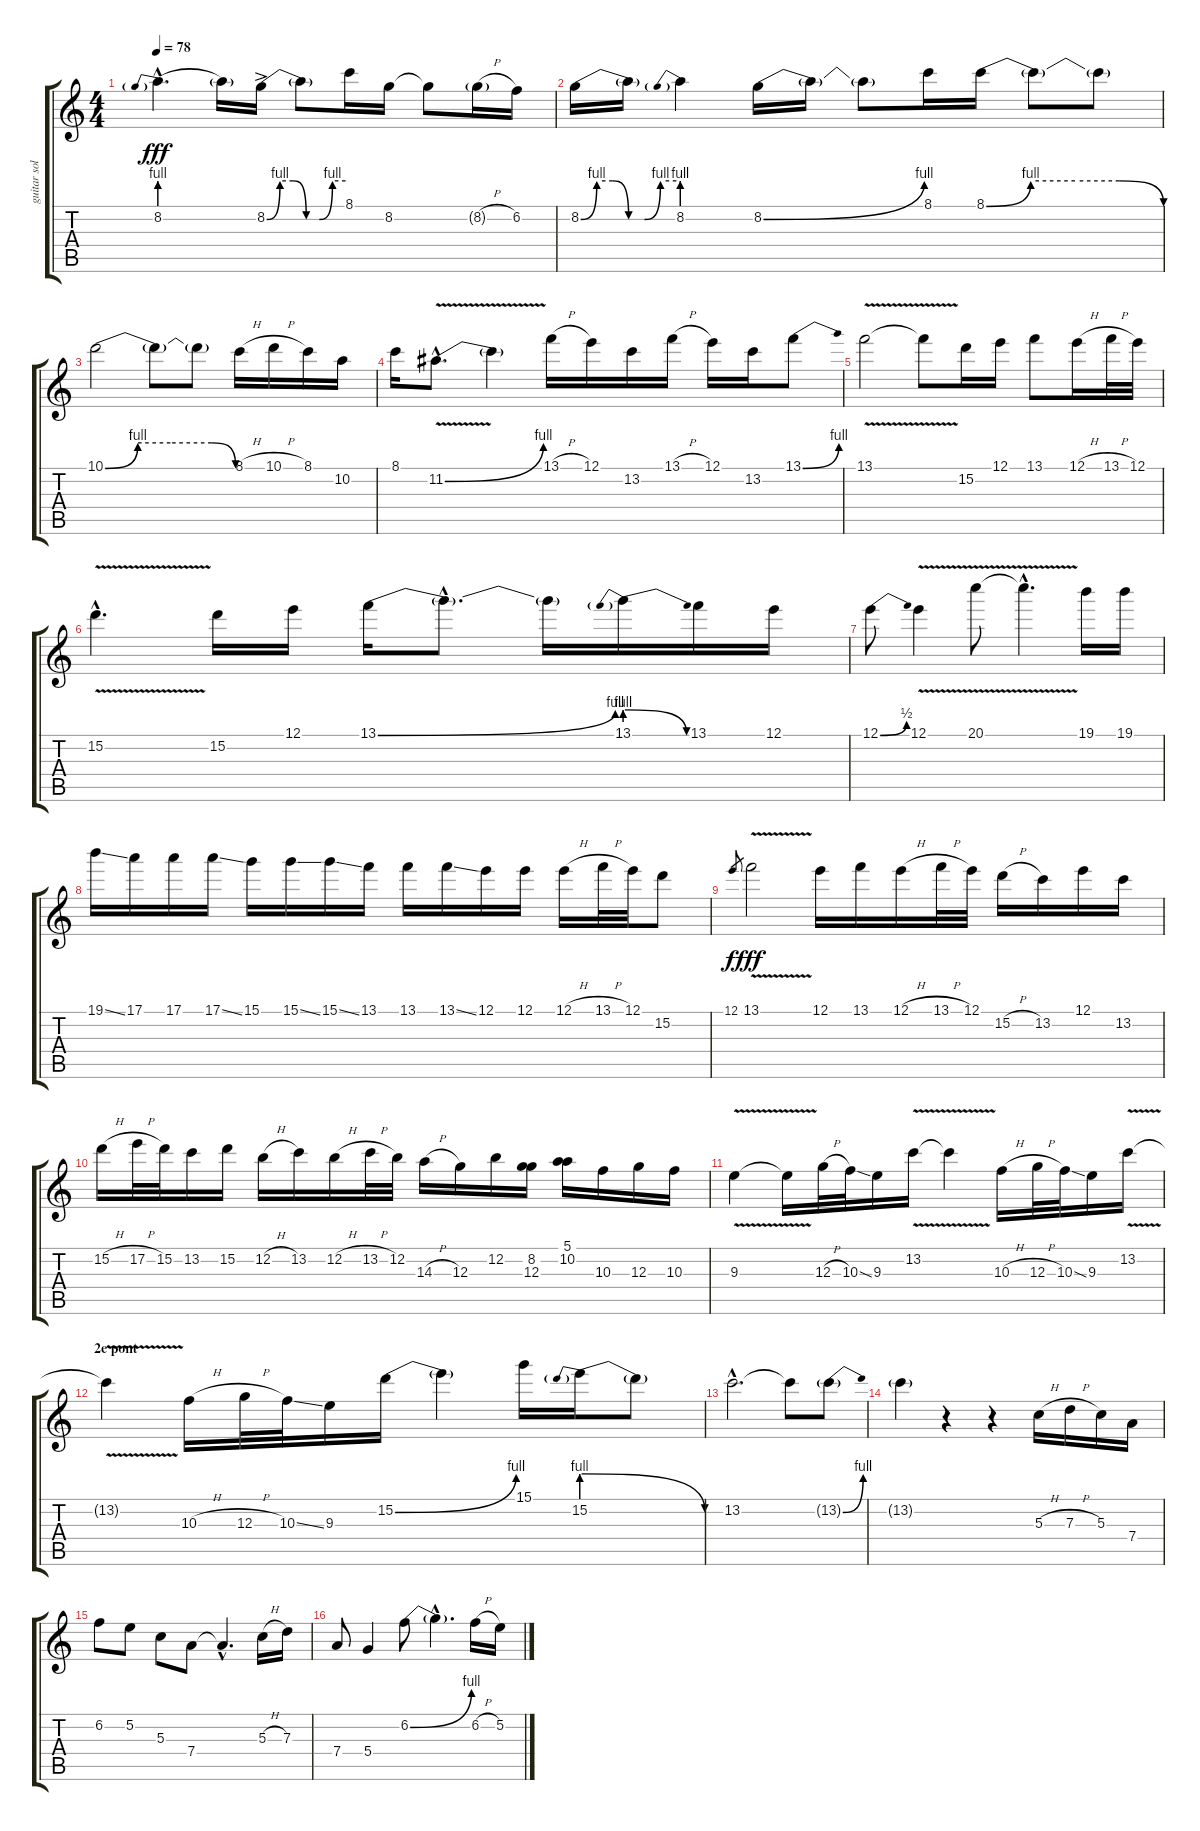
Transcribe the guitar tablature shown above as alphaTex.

\track ("guitar solo" "guitar sol") {instrument distortionguitar}
\staff {score tabs}
\tuning (E4 B3 G3 D3 A2 E2) {hide}
\ts (4 4)
\tempo 78
\clef g2
\ks c
8.2{be (prebend 0 4 60 4) hac}.4{d dy fff} 8.2{t}.16 8.2{be (custom 0 0 10 4 20 4 30 0 40 0 50 4 60 4) ac}.16 8.2{t}.8 8.1.16 8.2.16 8.2{t}.8 8.2{h g}.16 6.2.16 |
8.2{be (custom 0 0 10 4 20 4 30 0 40 0 50 4 60 4)}.16 8.2{t}.16 8.2{be (prebend 0 4 60 4)}.4 8.2{be (bend 0 0 60 4)}.16 8.2{t}.16 8.2{t}.8 8.1.16 8.1{be (custom 0 0 15 4 30 4 45 4 60 0)}.16 8.1{t}.8 8.1{t}.8 |
10.1{be (custom 0 0 15 4 30 4 49 4 60 0)}.2 10.1{t}.8 10.1{t}.8 8.1{h}.16 10.1{h}.16 8.1.16 10.2.16 |
8.1.16 11.2{be (bend 0 0 60 4) v hac}.8{d} 11.2{t}.4 13.1{h}.16 12.1.16 13.2.16 13.1{h}.16 12.1.16 13.2.16 13.1{be (bend 0 0 60 4)}.8 |
13.1{v}.2 13.1{t}.8 15.2.16 12.1.16 13.1.8 12.1{h}.16 13.1{h}.32 12.1.32 |
15.2{v hac}.4{d} 15.2.16 12.1.16 13.1{be (bend 0 0 60 4)}.16 13.1{hac t}.8{d} 13.1{t}.16 13.1{be (prebendrelease 0 4 60 0)}.16 13.1.16 12.1.16 |
12.1{be (bend 0 0 60 2)}.8 12.1{v}.4 20.1{v}.8 20.1{hac t}.4{d} 19.1.16 19.1.16 |
19.1{ss}.16 17.1.16 17.1.16 17.1{ss}.16 15.1.16 15.1{ss}.16 15.1{ss}.16 13.1.16 13.1.16 13.1{ss}.16 12.1.16 12.1.16 12.1{h}.16 13.1{h}.32 12.1.32 15.2.8 |
12.1.8{gr dy f} 13.1{v}.2{dy fff} 12.1.16 13.1.16 12.1{h}.16 13.1{h}.32 12.1.32 15.2{h}.16 13.2.16 12.1.16 13.2.16 |
15.2{h}.16 17.2{h}.32 15.2.32 13.2.16 15.2.16 12.2{h}.16 13.2.16 12.2{h}.16 13.2{h}.32 12.2.32 14.3{h}.16 12.3.16 12.2.16 (8.2 12.3).16 (5.1 10.2).16 10.3.16 12.3.16 10.3.16 |
9.3{v}.4 9.3{t}.16 12.3{h}.32 10.3{ss}.32 9.3.16 13.2{v}.16 13.2{t}.4 10.3{h}.16 12.3{h}.32 10.3{ss}.32 9.3.16 13.2{v}.16 |
\section ("" "2e pont")
13.2{t}.4 10.3{h}.16 12.3{h}.32 10.3{ss}.32 9.3.16 15.2{be (bend 0 0 60 4)}.16 15.2{t}.4 15.1.16 15.2{be (prebendrelease 0 4 60 0)}.16 15.2{t}.8 |
13.2{hac}.2{d} 13.2{t}.8 13.2{be (bend 0 0 60 4) g}.8 |
13.2{g}.4 r.4 r.4 5.3{h}.16 7.3{h}.16 5.3.16 7.4.16 |
6.2.8 5.2.8 5.3.8 7.4.8 7.4{hac t}.4{d} 5.3{h}.16 7.3.16 |
7.4.8 5.4.4 6.2{be (bend 0 0 60 4)}.8 6.2{hac t}.4{d} 6.2{h}.16 5.2.16
